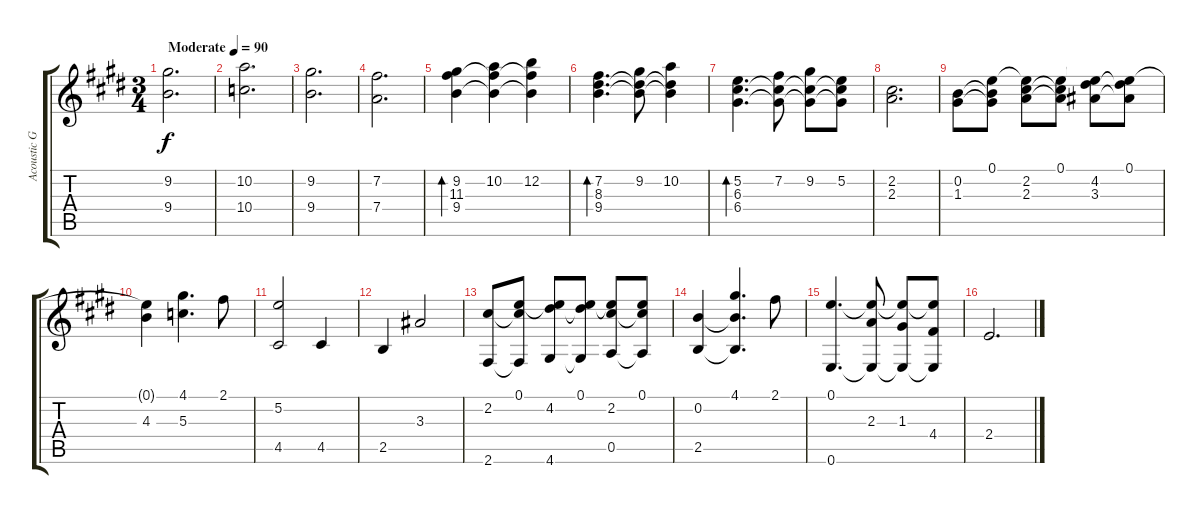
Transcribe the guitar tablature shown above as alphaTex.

\track ("Acoustic Guitar" "Acoustic G") {instrument acousticguitarnylon}
\staff {score tabs}
\tuning (E4 B3 G3 D3 A2 E2) {hide}
\ts (3 4)
\tempo (90 "Moderate")
\clef g2
\ks e
(9.2 9.4).2{d dy f instrument acousticguitarnylon} |
(10.2 10.4).2{d} |
(9.2 9.4).2{d} |
(7.2 7.4).2{d} |
(9.2 11.3 9.4).4{bd 120} (10.2 11.3{t} 9.4{t}).4 (12.2 11.3{t} 9.4{t}).4 |
(7.2 8.3 9.4).4{d bd 120} (9.2 8.3{t} 9.4{t}).8 (10.2 8.3{t} 9.4{t}).4 |
(5.2 6.3 6.4).4{d bd 120} (7.2 6.3{t} 6.4{t}).8 (9.2 6.3{t} 6.4{t}).8 (5.2 6.3{t} 6.4{t}).8 |
(2.2 2.3).2{d} |
(0.2 1.3).8 (0.1 0.2{t} 1.3{t}).8 (0.1{t} 2.2 2.3).8 (0.1 2.2{t} 2.3{t}).8 (0.1{t} 4.2 3.3).8 (0.1 4.2{t} 3.3{t}).8 |
(0.1{t} 4.3).4 (4.1 5.3).4{d} 2.1.8 |
(5.2 4.5).2 4.5.4 |
2.5.4 3.3.2 |
(2.2 2.6).8 (0.1 2.2{t} 2.6{t}).8 (0.1{t} 4.2 4.6).8 (0.1 4.2{t} 4.6{t}).8 (0.1{t} 2.2 0.5).8 (0.1 2.2{t} 0.5{t}).8 |
(0.2 2.5).4 (4.1 0.2{t} 2.5{t}).4{d} 2.1.8 |
(0.1 0.6).4{d} (0.1{t} 2.3 0.6{t}).8 (0.1{t} 1.3 0.6{t}).8 (0.1{t} 4.4 0.6{t}).8 |
2.4.2{d}
